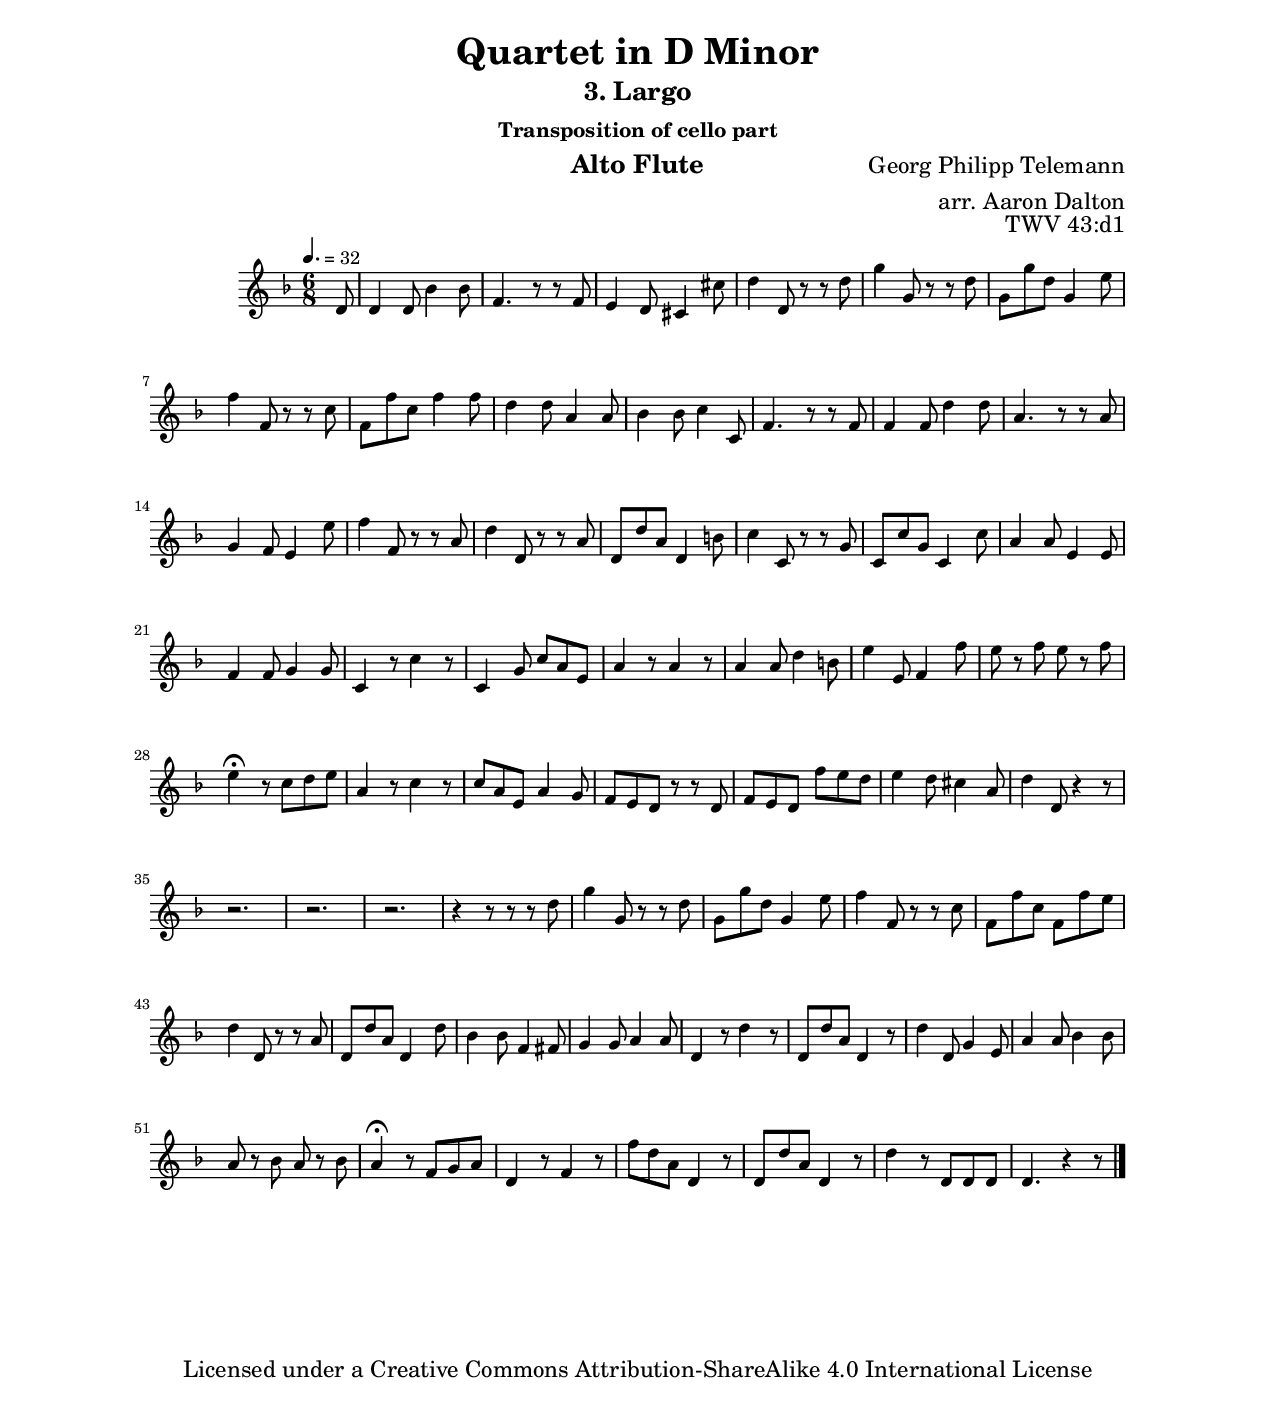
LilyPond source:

\version "2.18.2"

fourNotes = \relative c' {
    \time 6/8
    \key a \minor
    \tempo 4. = 32
    \clef "treble"

    % Bars 1-4
    \partial 8 a8 | a4 a8 f'4 f8 |
    c4. r8 r c |
    b4 a8 gis4 gis'8 |
    a4 a,8 r r a'

    % Bars 5-8
    d4 d, 8 r r a' |
    d, d' a d,4 b'8 |
    c4 c,8 r r g' |
    c, c' g c4 c8 |

    % Bars 9-12
    a4 a8 e4 e8 |
    f4 f8 g4 g,8 |
    c4. r8 r c |
    c4 c8 a'4 a8 |

    % Bars 13-16
    e4. r8 r e |
    d4 c8 b4 b'8 |
    c4 c,8 r r e |
    a4 a,8 r r e' |

    % Bars 17-20
    a,8 a' e a,4 fis'8 |
    g4 g,8 r r d' |
    g,8 g' d g,4 g'8 |
    e4 e8 b4 b8 |

    % Bars 21-24
    c4 c8 d4 d8 |
    g,4 r8 g'4 r8 |
    g,4 d'8 g8 e b |
    e4 r8 e4 r8 |

    % Bars 25-28
    e4 e8 a4 fis8 |
    b4 b,8 c4 c'8 |
    b8 r c b r c |
    b4\fermata r8 g a b |

    % Bars 29-32
    e,4 r8 g4 r8 |
    g8 e b e4 d8 |
    c8 b a r r a |
    c b a c' b a |

    % Bars 33-36
    b4 a8 gis4 e8 |
    a4 a,8 r4 r8 |
    r2. |
    r2. |

    % Bars 37-40
    r2. |
    r4 r8 r r a' |
    d4 d,8 r r a' |
    d, d' a d,4 b'8 |

    % Bars 41-44
    c4 c,8 r r g' |
    c, c' g c, c' b |
    a4 a,8 r r e' |
    a, a' e a,4 a'8

    % Bars 45-48
    f4 f8 c4 cis8 |
    d4 d8 e4 e8 |
    a,4 r8 a'4 r8 |
    a,8 a' e a,4 r8 |

    % Bars 49-52
    a'4 a,8 d4 b8 |
    e4 e8 f4 f8 |
    e8 r f e r f |
    e4\fermata r8 c d e |

    % Bars 53-56
    a,4 r8 c4 r8 |
    c'8 a e a,4 r8 |
    a8 a' e a,4 r8 |
    a'4 r8 a, a a a4. r4 r8 \bar "|."
}


\paper {
  #(set-paper-size "letter")
  top-margin = 1\in
  bottom-margin = 1\in
  left-margin = 1\in
  right-margin = 1\in
}

\header {
    instrument = "Alto Flute"
    title = "Quartet in D Minor"
    subtitle = "3. Largo"
    subsubtitle = "Transposition of cello part"
    opus = "TWV 43:d1"
    composer = "Georg Philipp Telemann"
    arranger = "arr. Aaron Dalton"
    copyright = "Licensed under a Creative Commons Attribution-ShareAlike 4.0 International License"
}

\score
{
    %\new Staff \fourNotes
    \new Staff \transpose c f \fourNotes
    \layout {
        #(layout-set-staff-size 16)
    }
    \midi {
        \tempo 4. = 32
    }
}


